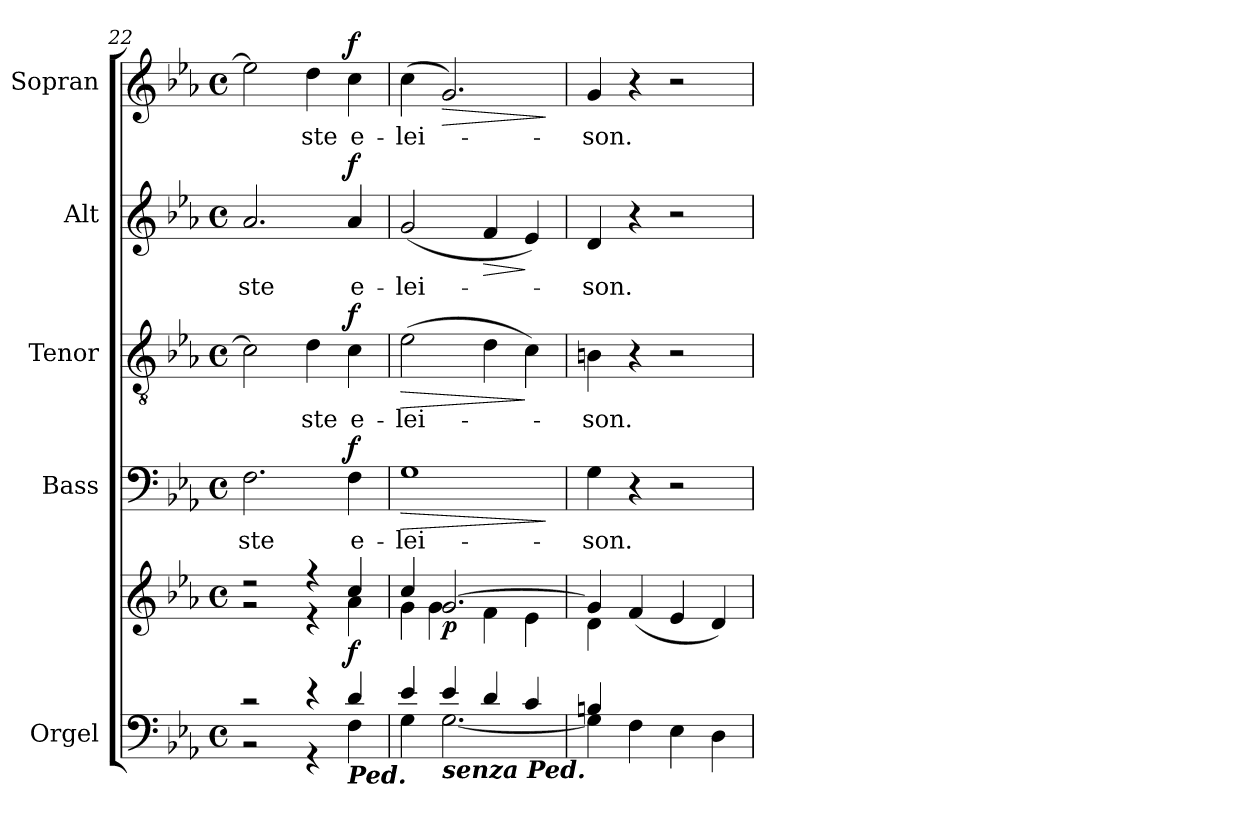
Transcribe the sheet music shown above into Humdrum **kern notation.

**kern	**kern	**dynam	**kern	**text	**dynam	**kern	**text	**dynam	**kern	**text	**dynam	**kern	**text	**dynam
*part5	*part5	*part5	*part4	*part4	*part4	*part3	*part3	*part3	*part2	*part2	*part2	*part1	*part1	*part1
*staff6	*staff5	*staff5/6	*staff4	*staff4	*staff4	*staff3	*staff3	*staff3	*staff2	*staff2	*staff2	*staff1	*staff1	*staff1
*I"Orgel	*	*	*I"Bass	*	*	*I"Tenor	*	*	*I"Alt	*	*	*I"Sopran	*	*
*I'Org.	*	*	*I'B.	*	*	*I'T.	*	*	*I'A.	*	*	*I'S.	*	*
*clefF4	*clefG2	*	*clefF4	*	*	*clefGv2	*	*	*clefG2	*	*	*clefG2	*	*
*k[b-e-a-]	*k[b-e-a-]	*	*k[b-e-a-]	*	*	*k[b-e-a-]	*	*	*k[b-e-a-]	*	*	*k[b-e-a-]	*	*
*E-:	*E-:	*	*E-:	*	*	*E-:	*	*	*E-:	*	*	*E-:	*	*
*M4/4	*M4/4	*	*M4/4	*	*	*M4/4	*	*	*M4/4	*	*	*M4/4	*	*
*met(c)	*met(c)	*	*met(c)	*	*	*met(c)	*	*	*met(c)	*	*	*met(c)	*	*
=22	=22	=22	=22	=22	=22	=22	=22	=22	=22	=22	=22	=22	=22	=22
*^	*^	*	*	*	*	*	*	*	*	*	*	*	*	*
!	!	!	!	!	!	!LO:LY:b	!	!	!	!	!	!LO:LY:b	!	!	!	!
2r	2r	2r	2r	.	2.F\	-ste	.	2c\]	.	.	2.a-/	-ste	.	2ee-\]	.	.
!	!	!	!	!	!	!	!	!	!LO:LY:b	!	!	!	!	!	!LO:LY:b	!
4r	4r	4r	4r	.	.	.	.	4d\	-ste	.	.	.	.	4dd\	-ste	.
!LO:TX:b:Bi:t=Ped.	!	!	!	!	!	!	!	!	!	!	!	!	!	!	!	!
!	!	!	!	!LO:DY:b	!	!LO:LY:b	!LO:DY:a	!	!LO:LY:b	!LO:DY:a	!	!LO:LY:b	!LO:DY:a	!	!LO:LY:b	!LO:DY:a
4d/	4F\	4cc/	4a-\	f	4F\	e-	f	4c\	e-	f	4a-/	e-	f	4cc\	e-	f
=23	=23	=23	=23	=23	=23	=23	=23	=23	=23	=23	=23	=23	=23	=23	=23	=23
!	!	!	!	!	!	!LO:LY:b	!LO:HP:b	!	!LO:LY:b	!LO:HP:b	!	!LO:LY:b	!	!	!LO:LY:b	!
4e-/	4G\	4cc/	4g\	.	1G	-lei-	>	(>2e-\	-lei-	>	(<2g/	-lei-	.	(>4cc\	-lei-	.
!LO:TX:b:Bi:t=senza Ped.	!	!	!	!	!	!	!	!	!	!	!	!	!	!	!	!
!	!	!	!	!LO:DY:b	!	!	!	!	!	!	!	!	!	!	!	!LO:HP:b
4e-/	[<2.G\	[>2.g/	4g\	p	.	.	.	.	.	.	.	.	.	2.g/)	.	>
!	!	!	!	!	!	!	!	!	!	!	!	!	!LO:HP:b	!	!	!
4d/	.	.	4f\	.	.	.	.	4d\	.	.	4f/	.	>	.	.	.
4c/	.	.	4e-\	.	.	.	.	4c\)	.	]	4e-/)	.	]	.	.	.
*v	*v	*	*	*	*	*	*	*	*	*	*	*	*	*	*	*
*	*v	*v	*	*	*	*	*	*	*	*	*	*	*	*	*
.	.	.	.	.	]	.	.	.	.	.	.	.	.	]
=24	=24	=24	=24	=24	=24	=24	=24	=24	=24	=24	=24	=24	=24	=24
*^	*^	*	*	*	*	*	*	*	*	*	*	*	*	*
!	!	!	!	!	!	!LO:LY:b	!	!	!LO:LY:b	!	!	!LO:LY:b	!	!	!LO:LY:b	!
4Bn/	4G\]	4g/]	4d\	.	4G\	-son.	.	4Bn\	-son.	.	4d/	-son.	.	4g/	-son.	.
4ryy	4F\	(<4f/	4ryy	.	4r	.	.	4r	.	.	4r	.	.	4r	.	.
2ryy	4E-\	4e-/	2ryy	.	2r	.	.	2r	.	.	2r	.	.	2r	.	.
.	4D\	4d/)	.	.	.	.	.	.	.	.	.	.	.	.	.	.
*v	*v	*	*	*	*	*	*	*	*	*	*	*	*	*	*	*
*	*v	*v	*	*	*	*	*	*	*	*	*	*	*	*	*
=	=	=	=	=	=	=	=	=	=	=	=	=	=	=
*-	*-	*-	*-	*-	*-	*-	*-	*-	*-	*-	*-	*-	*-	*-
